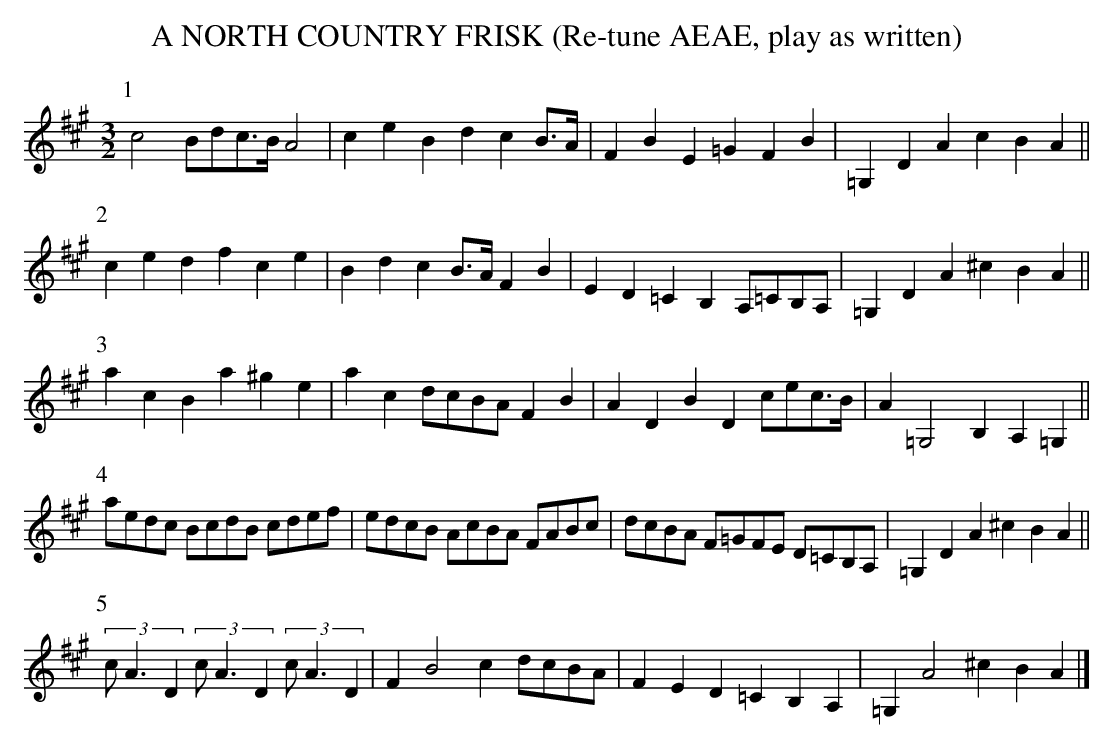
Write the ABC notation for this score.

X:1
T:A NORTH COUNTRY FRISK (Re-tune AEAE, play as written)
M:3/2
L:1/8
K:A
P:1
c4 Bdc>B A4 | c2 e2 B2 d2 c2 B>A |\
F2 B2 E2 =G2 F2 B2 | =G,2 D2 A2 c2 B2 A2 ||
P:2
c2 e2 d2 f2 c2 e2 | B2 d2 c2 B>A F2 B2 |\
E2 D2 =C2 B,2 A,=CB,A, | =G,2 D2 A2 ^c2 B2 A2 ||
P:3
a2 c2 B2 a2 ^g2 e2 | a2 c2 dcBA F2 B2 |\
A2 D2 B2 D2  cec>B | A2 =G,4 B,2 A,2 =G,2 ||
P:4
aedc BcdB cdef | edcB AcBA FABc |\
dcBA F=GFE D=CB,A, | =G,2 D2 A2 ^c2 B2 A2 ||
P:5
(3c A3D2 (3c A3D2 (3c A3D2 | F2 B4 c2 dcBA |\
F2 E2 D2 =C2 B,2 A,2 | =G,2 A4 ^c2 B2 A2 |]
